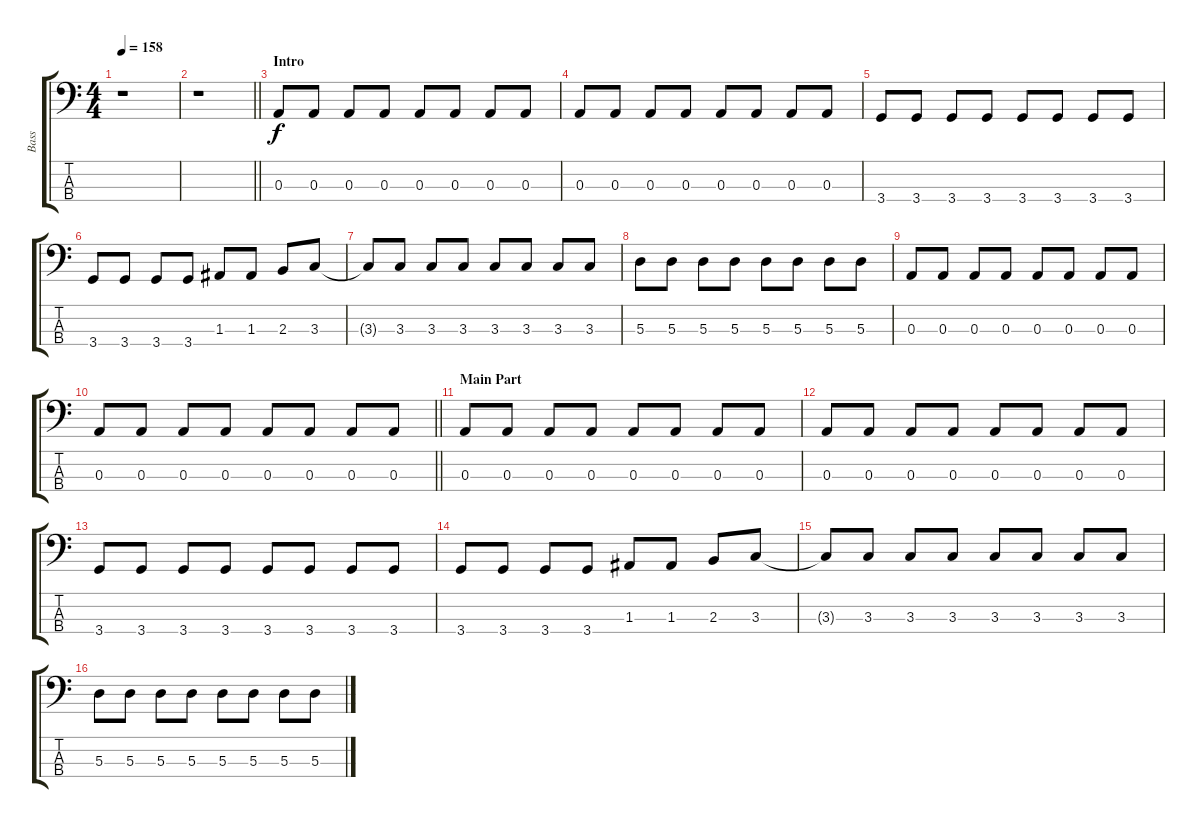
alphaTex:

\track ("Bass" "Bass") {instrument electricbassfinger}
\staff {score tabs}
\tuning (G2 D2 A1 E1) {hide}
\ts (4 4)
\tempo 158
\clef f4
\ks c
r.1{dy f instrument electricbassfinger} |
\barLineRight lightlight
r.1 |
\section ("" "Intro")
0.3.8 0.3.8 0.3.8 0.3.8 0.3.8 0.3.8 0.3.8 0.3.8 |
0.3.8 0.3.8 0.3.8 0.3.8 0.3.8 0.3.8 0.3.8 0.3.8 |
3.4.8 3.4.8 3.4.8 3.4.8 3.4.8 3.4.8 3.4.8 3.4.8 |
3.4.8 3.4.8 3.4.8 3.4.8 1.3.8 1.3.8 2.3.8 3.3.8 |
3.3{t}.8 3.3.8 3.3.8 3.3.8 3.3.8 3.3.8 3.3.8 3.3.8 |
5.3.8 5.3.8 5.3.8 5.3.8 5.3.8 5.3.8 5.3.8 5.3.8 |
0.3.8 0.3.8 0.3.8 0.3.8 0.3.8 0.3.8 0.3.8 0.3.8 |
\barLineRight lightlight
0.3.8 0.3.8 0.3.8 0.3.8 0.3.8 0.3.8 0.3.8 0.3.8 |
\section ("" "Main Part")
0.3.8 0.3.8 0.3.8 0.3.8 0.3.8 0.3.8 0.3.8 0.3.8 |
0.3.8 0.3.8 0.3.8 0.3.8 0.3.8 0.3.8 0.3.8 0.3.8 |
3.4.8 3.4.8 3.4.8 3.4.8 3.4.8 3.4.8 3.4.8 3.4.8 |
3.4.8 3.4.8 3.4.8 3.4.8 1.3.8 1.3.8 2.3.8 3.3.8 |
3.3{t}.8 3.3.8 3.3.8 3.3.8 3.3.8 3.3.8 3.3.8 3.3.8 |
5.3.8 5.3.8 5.3.8 5.3.8 5.3.8 5.3.8 5.3.8 5.3.8
